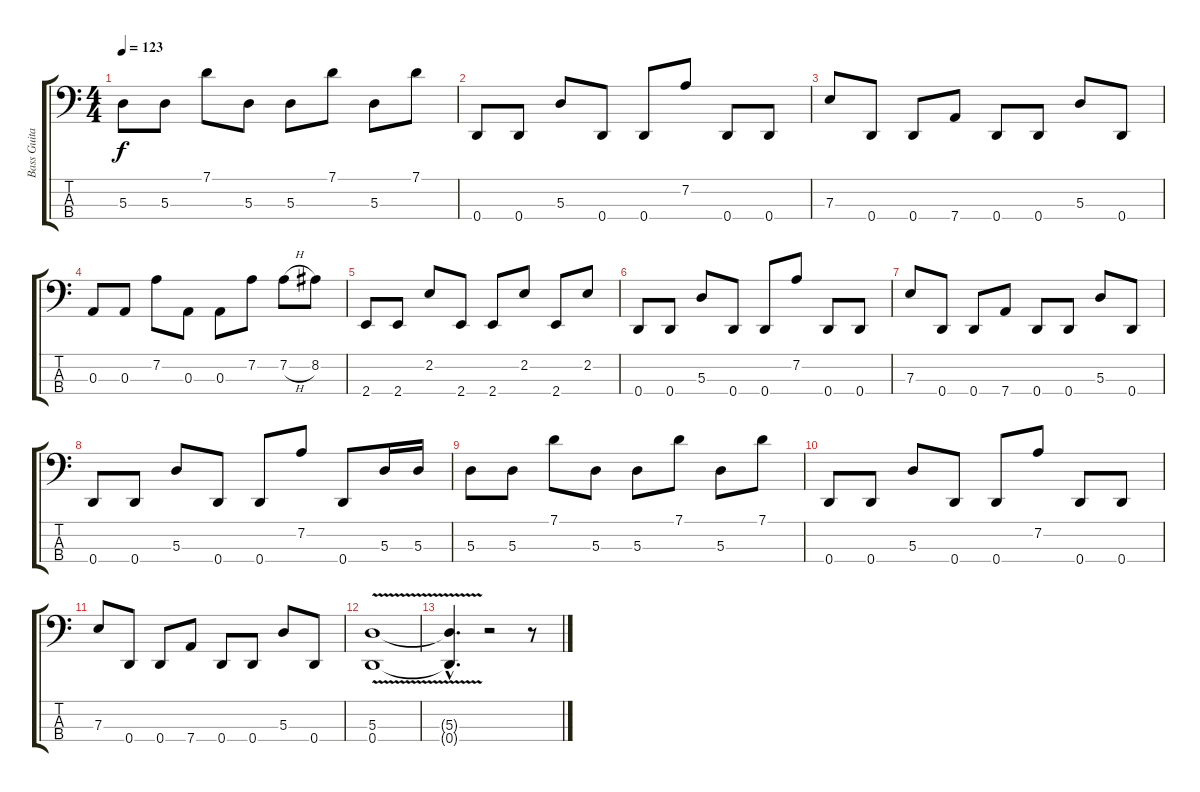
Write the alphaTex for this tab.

\track ("Bass Guitar" "Bass Guita") {instrument slapbass1}
\staff {score tabs}
\tuning (G2 D2 A1 D1) {hide}
\ts (4 4)
\tempo 123
\clef f4
\ks c
5.3.8{dy f} 5.3.8 7.1.8 5.3.8 5.3.8 7.1.8 5.3.8 7.1.8 |
0.4.8 0.4.8 5.3.8 0.4.8 0.4.8 7.2.8 0.4.8 0.4.8 |
7.3.8 0.4.8 0.4.8 7.4.8 0.4.8 0.4.8 5.3.8 0.4.8 |
0.3.8 0.3.8 7.2.8 0.3.8 0.3.8 7.2.8 7.2{h}.8 8.2.8 |
2.4.8 2.4.8 2.2.8 2.4.8 2.4.8 2.2.8 2.4.8 2.2.8 |
0.4.8 0.4.8 5.3.8 0.4.8 0.4.8 7.2.8 0.4.8 0.4.8 |
7.3.8 0.4.8 0.4.8 7.4.8 0.4.8 0.4.8 5.3.8 0.4.8 |
0.4.8 0.4.8 5.3.8 0.4.8 0.4.8 7.2.8 0.4.8 5.3.16 5.3.16 |
5.3.8 5.3.8 7.1.8 5.3.8 5.3.8 7.1.8 5.3.8 7.1.8 |
0.4.8 0.4.8 5.3.8 0.4.8 0.4.8 7.2.8 0.4.8 0.4.8 |
7.3.8 0.4.8 0.4.8 7.4.8 0.4.8 0.4.8 5.3.8 0.4.8 |
(5.3 0.4{v}).1 |
(5.3{hac t} 0.4{hac t}).4{d} r.2 r.8
